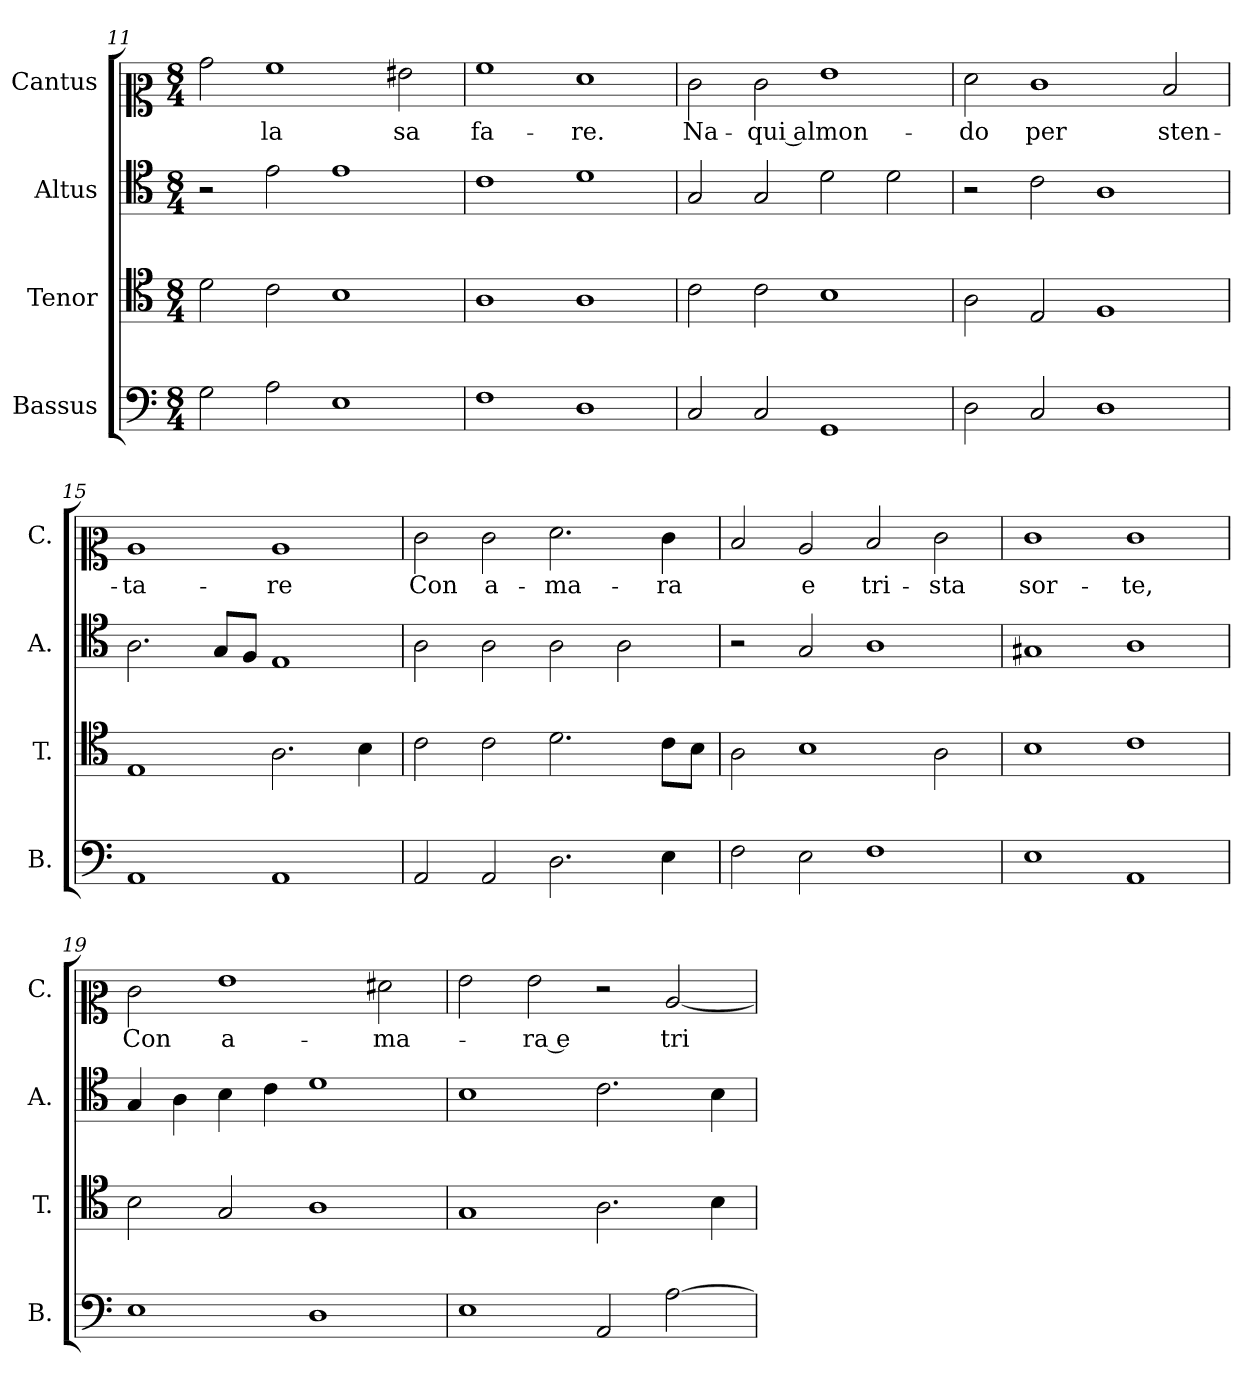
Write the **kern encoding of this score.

**kern	**kern	**kern	**kern	**text
*part4	*part3	*part2	*part1	*part1
*staff4	*staff3	*staff2	*staff1	*staff1
*I"Bassus	*I"Tenor	*I"Altus	*I"Cantus	*
*I'B.	*I'T.	*I'A.	*I'C.	*
*clefF4	*clefC4	*clefC4	*clefC2	*
*k[]	*k[]	*k[]	*k[]	*
*M8/4	*M8/4	*M8/4	*M8/4	*
=11	=11	=11	=11	=11
2G\	2d\	2r	2b\	.
!	!	!	!	!LO:LY:b
2A\	2c\	2e\	1a	la
1E	1B	1e	.	.
!	!	!	!	!LO:LY:b
.	.	.	2g#X\	sa
!!LO:LB:g=z
=12	=12	=12	=12	=12
!	!	!	!	!LO:LY:b
1F	1A	1c	1a	fa-
!	!	!	!	!LO:LY:b
1D	1A	1d	1f	-re.
=13	=13	=13	=13	=13
!	!	!	!	!LO:LY:b
2C/	2c\	2G/	2e\	Na-
!	!	!	!	!LO:LY:b
2C/	2c\	2G/	2e\	-qui al
!	!	!	!	!LO:LY:b
1GG	1B	2d\	1g	mon-
.	.	2d\	.	.
=14	=14	=14	=14	=14
!	!	!	!	!LO:LY:b
2D\	2A\	2r	2f\	-do
!	!	!	!	!LO:LY:b
2C/	2E/	2c\	1e	per
1D	1F	1A	.	.
!	!	!	!	!LO:LY:b
.	.	.	2d/	sten-
=15	=15	=15	=15	=15
!	!	!	!	!LO:LY:b
1AA	1E	2.A\	1c	-ta-
.	.	8G/L	.	.
.	.	8F/J	.	.
!	!	!	!	!LO:LY:b
1AA	2.A\	1E	1c	-re
.	4B\	.	.	.
=16	=16	=16	=16	=16
!	!	!	!	!LO:LY:b
2AA/	2c\	2A\	2e\	Con
!	!	!	!	!LO:LY:b
2AA/	2c\	2A\	2e\	a-
!	!	!	!	!LO:LY:b
2.D\	2.d\	2A\	2.f\	-ma-
.	.	2A\	.	.
!	!	!	!	!LO:LY:b
4E\	8c\L	.	4e\	-ra
.	8B\J	.	.	.
=17	=17	=17	=17	=17
2F\	2A\	2r	2d/	.
!	!	!	!	!LO:LY:b
2E\	1B	2G/	2c/	e
!	!	!	!	!LO:LY:b
1F	.	1A	2d/	tri-
!	!	!	!	!LO:LY:b
.	2A\	.	2e\	-sta
!!LO:PB:g=z
=18	=18	=18	=18	=18
!	!	!	!	!LO:LY:b
1E	1B	1G#X	1e	sor-
!	!	!	!	!LO:LY:b
1AA	1c	1A	1e	-te,
=19	=19	=19	=19	=19
!	!	!	!	!LO:LY:b
1E	2B\	4G/	2e\	Con
.	.	4A\	.	.
!	!	!	!	!LO:LY:b
.	2G/	4B\	1g	a-
.	.	4c\	.	.
1D	1A	1d	.	.
!	!	!	!	!LO:LY:b
.	.	.	2f#X\	-ma-
=20	=20	=20	=20	=20
1E	1G	1B	2g\	.
!	!	!	!	!LO:LY:b
.	.	.	2g\	-ra e
2AA/	2.A\	2.c\	2r	.
!	!	!	!	!LO:LY:b
[2A\	.	.	[2c/	tri-
.	4B\	4B\	.	.
=	=	=	=	=
*-	*-	*-	*-	*-
